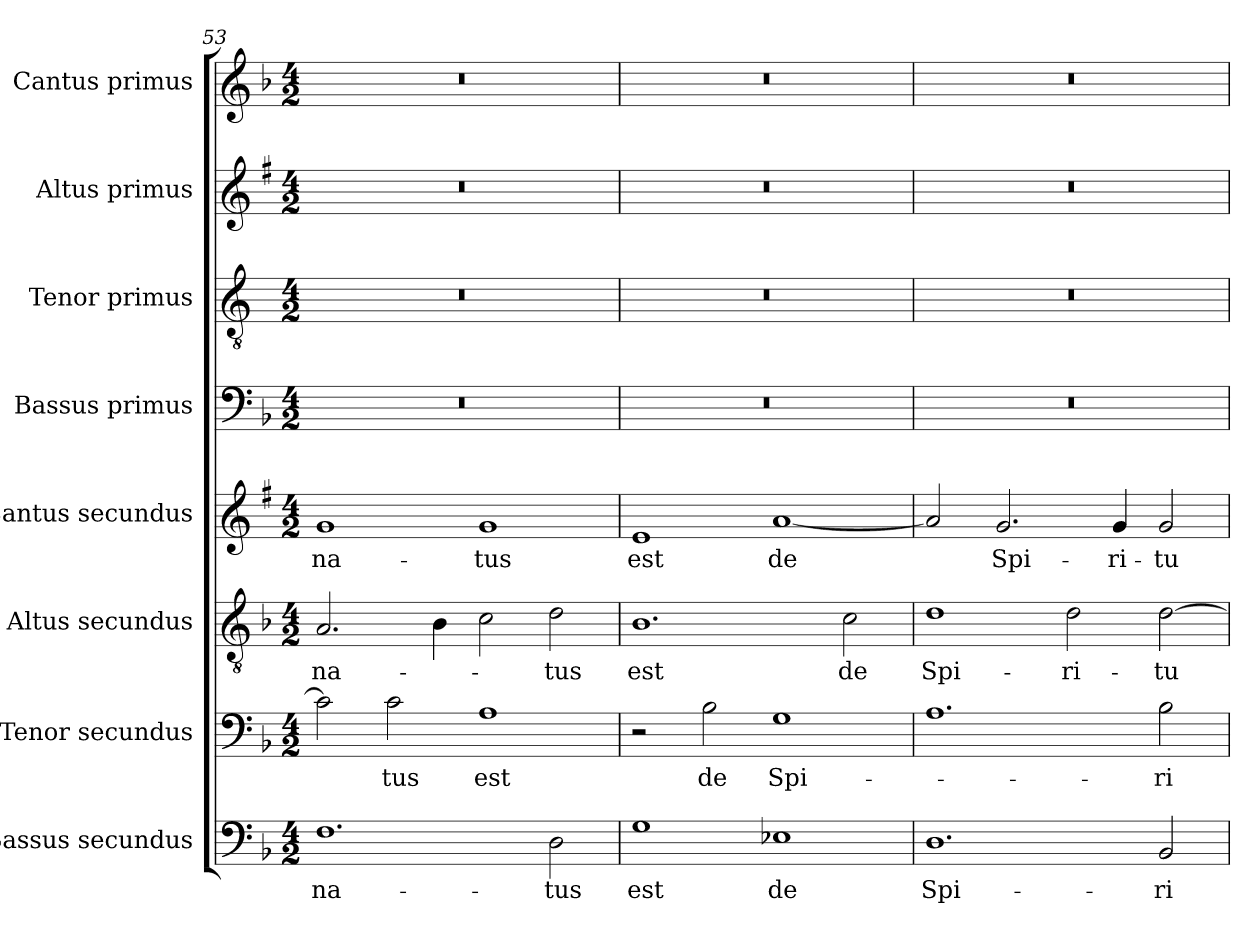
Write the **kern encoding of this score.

**kern	**text	**kern	**text	**kern	**text	**kern	**text	**kern	**kern	**kern	**kern
*part8	*part8	*part7	*part7	*part6	*part6	*part5	*part5	*part4	*part3	*part2	*part1
*staff8	*staff8	*staff7	*staff7	*staff6	*staff6	*staff5	*staff5	*staff4	*staff3	*staff2	*staff1
*I"Bassus secundus	*	*I"Tenor secundus	*	*I"Altus secundus	*	*I"Cantus secundus	*	*I"Bassus primus	*I"Tenor primus	*I"Altus primus	*I"Cantus primus
*I'B2	*	*I'T2	*	*I'A2	*	*I'C2	*	*I'B1	*I'T1	*I'A1	*I'C1
*clefF4	*	*clefF4	*	*clefGv2	*	*clefG2	*	*clefF4	*clefGv2	*clefG2	*clefG2
*	*	*	*	*	*	*ITrd1c2	*	*	*ITrd4c7	*ITrd1c2	*
*k[b-]	*	*k[b-]	*	*k[b-]	*	*k[b-]	*	*k[b-]	*k[b-]	*k[b-]	*k[b-]
*F:	*	*F:	*	*F:	*	*F:	*	*F:	*F:	*F:	*F:
*M4/2	*	*M4/2	*	*M4/2	*	*M4/2	*	*M4/2	*M4/2	*M4/2	*M4/2
=53	=53	=53	=53	=53	=53	=53	=53	=53	=53	=53	=53
!	!LO:LY:b	!	!	!	!LO:LY:b	!	!LO:LY:b	!	!	!	!
1.F	-na-	2c\]	.	2.A/	-na-	1f	-na-	0r	0r	0r	0r
!	!	!	!LO:LY:b	!	!	!	!	!	!	!	!
.	.	2c\	-tus	.	.	.	.	.	.	.	.
.	.	.	.	4B-\	.	.	.	.	.	.	.
!	!	!	!LO:LY:b	!	!	!	!LO:LY:b	!	!	!	!
.	.	1A	est	2c\	.	1f	-tus	.	.	.	.
!	!LO:LY:b	!	!	!	!LO:LY:b	!	!	!	!	!	!
2D\	-tus	.	.	2d\	-tus	.	.	.	.	.	.
=54	=54	=54	=54	=54	=54	=54	=54	=54	=54	=54	=54
!	!LO:LY:b	!	!	!	!LO:LY:b	!	!LO:LY:b	!	!	!	!
1G	est	2r	.	1.B-	est	1d	est	0r	0r	0r	0r
!	!	!	!LO:LY:b	!	!	!	!	!	!	!	!
.	.	2B-\	de	.	.	.	.	.	.	.	.
!	!LO:LY:b	!	!LO:LY:b	!	!	!	!LO:LY:b	!	!	!	!
1E-X	de	1G	Spi-	.	.	[1g	de	.	.	.	.
!	!	!	!	!	!LO:LY:b	!	!	!	!	!	!
.	.	.	.	2c\	de	.	.	.	.	.	.
=55	=55	=55	=55	=55	=55	=55	=55	=55	=55	=55	=55
!	!LO:LY:b	!	!	!	!LO:LY:b	!	!	!	!	!	!
1.D	Spi-	1.A	.	1d	Spi-	2g/]	.	0r	0r	0r	0r
!	!	!	!	!	!	!	!LO:LY:b	!	!	!	!
.	.	.	.	.	.	2.f/	Spi-	.	.	.	.
!	!	!	!	!	!LO:LY:b	!	!	!	!	!	!
.	.	.	.	2d\	-ri-	.	.	.	.	.	.
!	!	!	!	!	!	!	!LO:LY:b	!	!	!	!
.	.	.	.	.	.	4f/	-ri-	.	.	.	.
!	!LO:LY:b	!	!LO:LY:b	!	!LO:LY:b	!	!LO:LY:b	!	!	!	!
2BB-/	-ri-	2B-\	-ri-	[2d\	-tu	2f/	-tu	.	.	.	.
=	=	=	=	=	=	=	=	=	=	=	=
*-	*-	*-	*-	*-	*-	*-	*-	*-	*-	*-	*-
